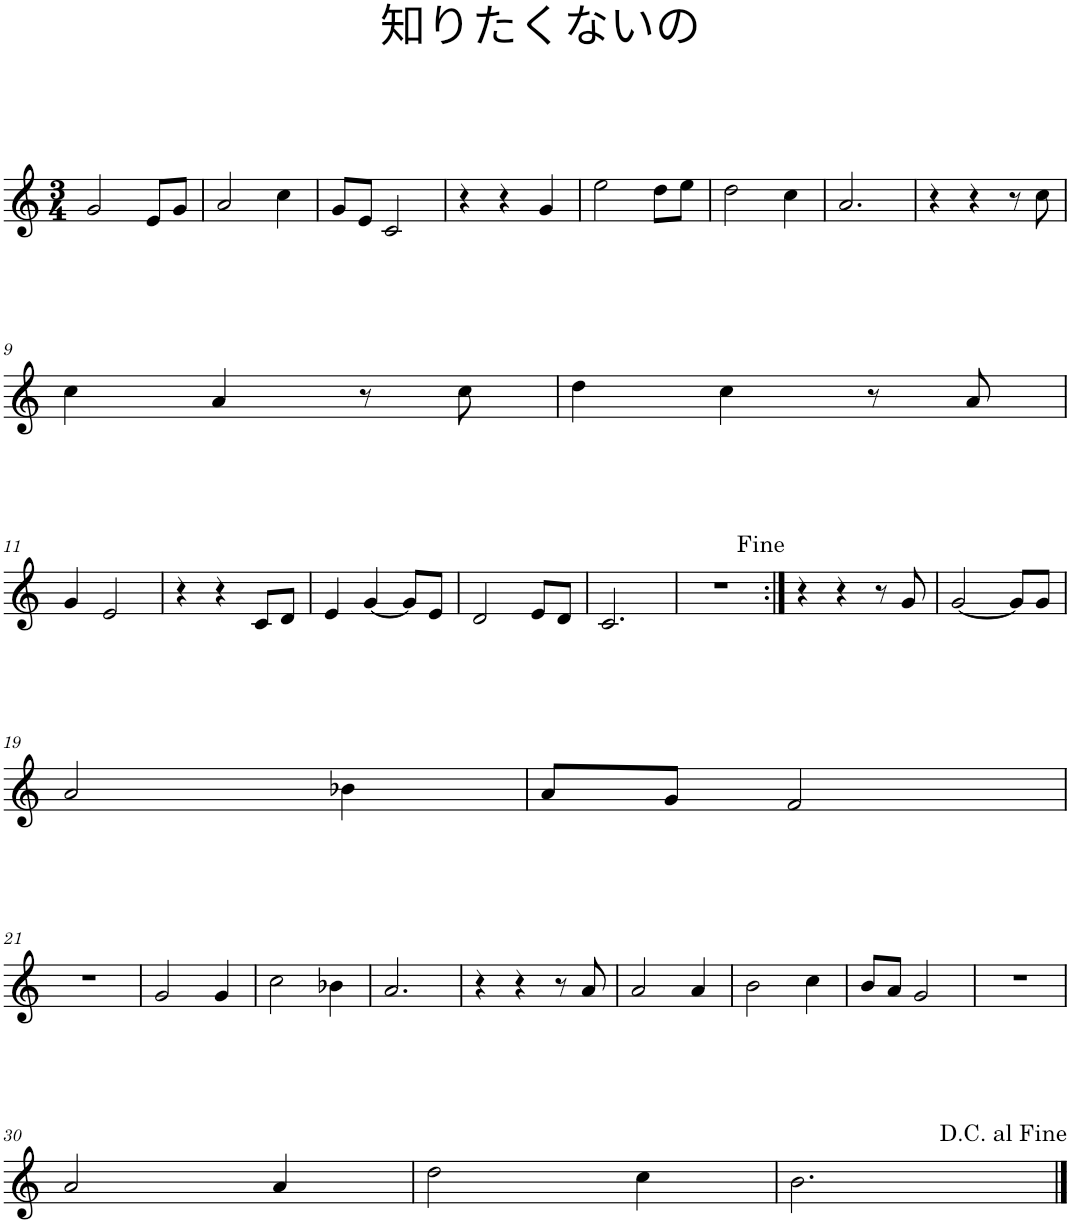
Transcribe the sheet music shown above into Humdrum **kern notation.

**kern
*part1
*staff1
*I"Piano
*I'Pno.
*clefG2
*k[]
*M3/4
=1
2g/
8e/L
8g/J
=2
2a/
4cc\
=3
8g/L
8e/J
2c/
=4
4r
4r
4g/
=5
2ee\
8dd\L
8ee\J
=6
2dd\
4cc\
=7
2.a/
=8
4r
4r
8r
8cc\
!!LO:LB:g=z
=9
4cc\
4a/
8r
8cc\
=10
4dd\
4cc\
8r
8a/
!!LO:LB:g=z
=11
4g/
2e/
=12
4r
4r
8c/L
8d/J
=13
4e/
[<4g/
8g/L]
8e/J
=14
2d/
8e/L
8d/J
=15
2.c/
=16
2.r
=17:|!
4r
4r
8r
8g/
=18
[<2g/
8g/L]
8g/J
!!LO:LB:g=z
=19
2a/
4b-X\
=20
8a/L
8g/J
2f/
!!LO:LB:g=z
=21
2.r
=22
2g/
4g/
=23
2cc\
4b-X\
=24
2.a/
=25
4r
4r
8r
8a/
=26
2a/
4a/
=27
2b\
4cc\
=28
8b/L
8a/J
2g/
=29
2.r
!!LO:LB:g=z
=30
2a/
4a/
=31
2dd\
4cc\
=32
2.b\
==
*-
